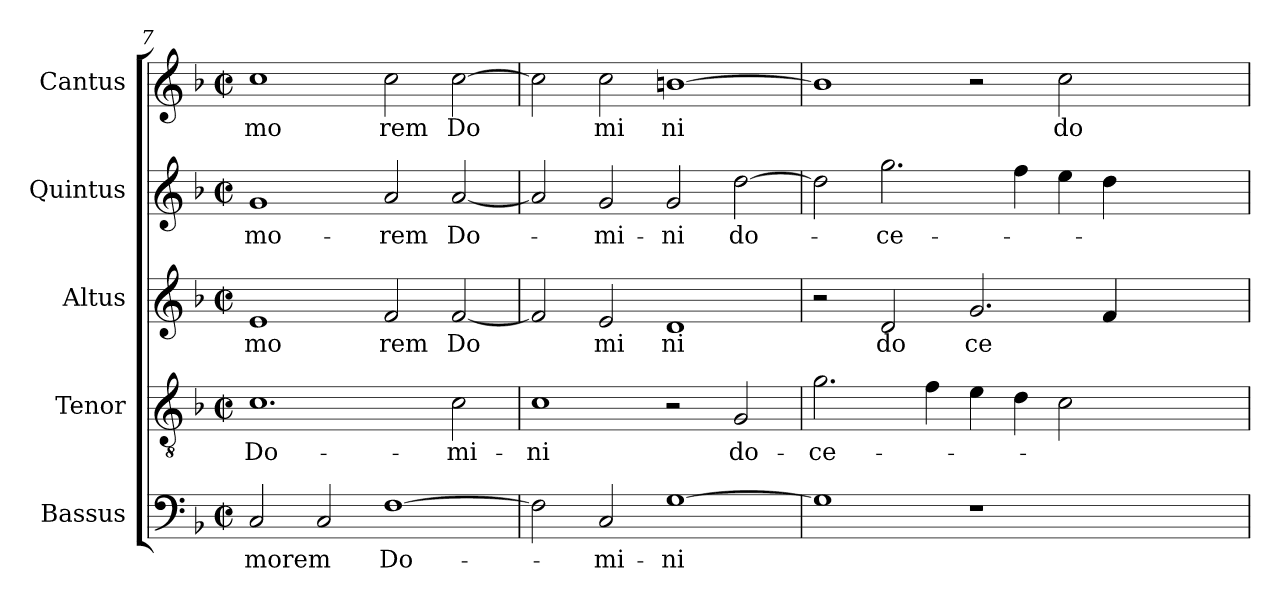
**kern	**text	**kern	**text	**kern	**text	**kern	**text	**kern	**text
*part5	*part5	*part4	*part4	*part3	*part3	*part2	*part2	*part1	*part1
*staff5	*staff5	*staff4	*staff4	*staff3	*staff3	*staff2	*staff2	*staff1	*staff1
*I"Bassus	*	*I"Tenor	*	*I"Altus	*	*I"Quintus	*	*I"Cantus	*
*clefF4	*	*clefGv2	*	*clefG2	*	*clefG2	*	*clefG2	*
*k[b-]	*	*k[b-]	*	*k[b-]	*	*k[b-]	*	*k[b-]	*
*F:	*	*F:	*	*F:	*	*F:	*	*F:	*
*M2/2	*	*M2/2	*	*M2/2	*	*M2/2	*	*M2/2	*
*met(c|)	*	*met(c|)	*	*met(c|)	*	*met(c|)	*	*met(c|)	*
=7	=7	=7	=7	=7	=7	=7	=7	=7	=7
!	!LO:LY:b	!	!LO:LY:b:cj	!	!LO:LY:b:cj	!	!LO:LY:b:cj	!	!LO:LY:b:cj
2C/	-morem	1.c	Do-	1e	mo	1g	-mo-	1cc	mo
2C/	.	.	.	.	.	.	.	.	.
!	!LO:LY:b:cj	!	!	!	!LO:LY:b:cj	!	!LO:LY:b:cj	!	!LO:LY:b:cj
[>1F	Do-	.	.	2f/	rem	2a/	-rem	2cc\	rem
!	!	!	!LO:LY:b:cj	!	!LO:LY:b	!	!LO:LY:b	!	!LO:LY:b
.	.	2c\	-mi-	[<2f/	Do	[<2a/	Do-	[>2cc\	Do
=8	=8	=8	=8	=8	=8	=8	=8	=8	=8
!	!	!	!LO:LY:b:cj	!	!	!	!	!	!
2F\]	.	1c	-ni	2f/]	.	2a/]	.	2cc\]	.
!	!LO:LY:b:cj	!	!	!	!LO:LY:b:cj	!	!LO:LY:b:cj	!	!LO:LY:b:cj
2C/	-mi-	.	.	2e/	mi	2g/	-mi-	2cc\	mi
!	!LO:LY:b:cj	!	!	!	!LO:LY:b:cj	!	!LO:LY:b:cj	!	!LO:LY:b:cj
[>1G	-ni	2r	.	1d	ni	2g/	-ni	[>1bn	ni
!	!	!	!LO:LY:b:cj	!	!	!	!LO:LY:b:cj	!	!
.	.	2G/	do-	.	.	[>2dd\	do-	.	.
=9	=9	=9	=9	=9	=9	=9	=9	=9	=9
!	!	!	!LO:LY:b:cj	!	!	!	!	!	!
1G]	.	2.g\	-ce-	2r	.	2dd\]	.	1b]	.
!	!	!	!	!	!LO:LY:b:cj	!	!LO:LY:b:cj	!	!
.	.	.	.	2d/	do	2.gg\	-ce-	.	.
.	.	4f\	.	.	.	.	.	.	.
!LO:N:vis=1	!	!	!	!	!LO:LY:b:cj	!	!	!	!
0r	.	4e\	.	2.g/	ce	.	.	2r	.
.	.	4d\	.	.	.	4ff\	.	.	.
!	!	!	!	!	!	!	!	!	!LO:LY:b:cj
.	.	2c\	.	.	.	4ee\	.	2cc\	do
.	.	.	.	4f/	.	4dd\	.	.	.
.	.	1ryy	.	1ryy	.	1ryy	.	1ryy	.
=	=	=	=	=	=	=	=	=	=
*-	*-	*-	*-	*-	*-	*-	*-	*-	*-
